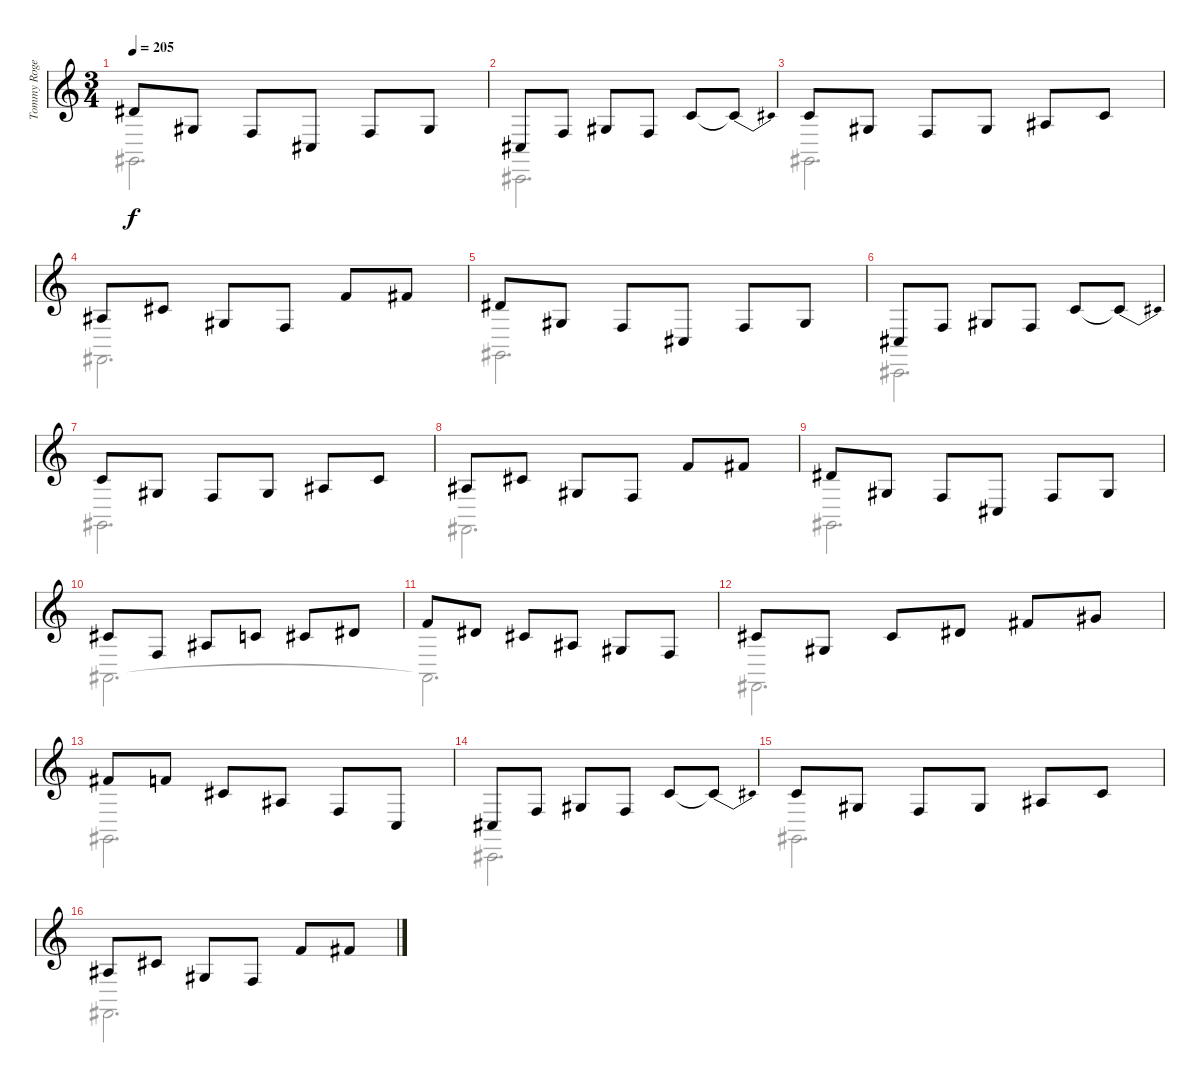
\track ("Tommy Rogers Keys" "Tommy Roge") {instrument lead2sawtooth}
\staff {score}
\tuning (Db4 Ab3 E3 B2 Gb2 Db2) {hide}
\voice
\ts (3 4)
\tempo 205
\clef g2
\ks c
7.2.8{dy f} 4.3.8 6.4.8 7.5.8 6.4.8 4.3.8 |
7.5.8 6.4.8 4.3.8 6.4.8 8.3.8 8.3{be (bend 0 0 60 2) t}.8 |
8.3.8 4.3.8 6.4.8 4.3.8 6.3.8 8.3.8 |
6.3.8 9.3.8 9.4.8 6.4.8 9.2.8 10.2.8 |
7.2.8 4.3.8 6.4.8 7.5.8 6.4.8 4.3.8 |
7.5.8 6.4.8 4.3.8 6.4.8 8.3.8 8.3{be (bend 0 0 60 2) t}.8 |
8.3.8 4.3.8 6.4.8 4.3.8 6.3.8 8.3.8 |
6.3.8 9.3.8 9.4.8 6.4.8 9.2.8 10.2.8 |
7.2.8 4.3.8 6.4.8 7.5.8 6.4.8 4.3.8 |
9.3.8 6.4.8 6.3.8 8.3.8 9.3.8 7.2.8 |
9.2.8 7.2.8 9.3.8 6.3.8 9.4.8 6.4.8 |
9.3.8 9.4.8 9.3.8 11.3.8 10.2.8 12.2.8 |
10.2.8 9.2.8 9.3.8 11.4.8 11.5.8 11.6.8 |
7.5.8 6.4.8 4.3.8 6.4.8 8.3.8 8.3{be (bend 0 0 60 2) t}.8 |
8.3.8 4.3.8 6.4.8 4.3.8 6.3.8 8.3.8 |
6.3.8 9.3.8 9.4.8 6.4.8 9.2.8 10.2.8
\voice
\clef g2
\ottava regular
\simile none
\ks c
2.5.2{d dy f} |
0.6.2{d} |
2.5.2{d} |
0.5.2{d} |
2.5.2{d} |
0.6.2{d} |
2.5.2{d} |
0.5.2{d} |
2.5.2{d} |
4.5.2{d} |
4.5{t}.2{d} |
0.5.2{d} |
2.5.2{d} |
0.6.2{d} |
2.5.2{d} |
0.5.2{d}
